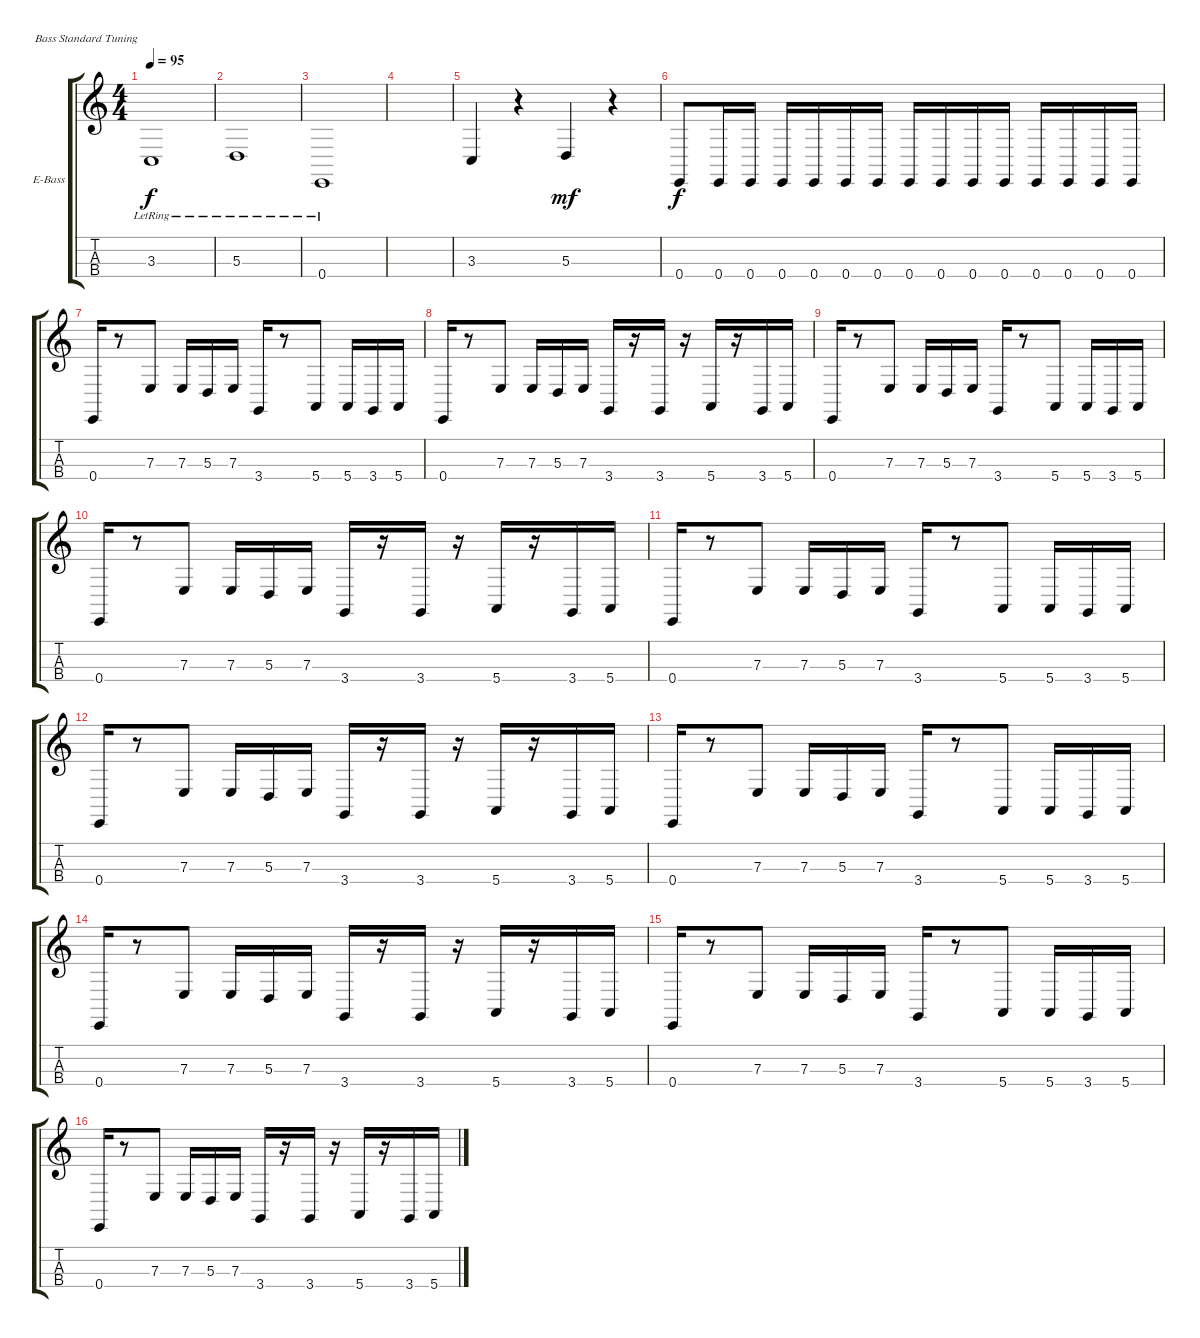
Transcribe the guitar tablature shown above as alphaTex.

\bracketExtendMode groupsimilarinstruments
\firstSystemTrackNameOrientation horizontal
\otherSystemsTrackNameOrientation horizontal
\track ("Electric Bass" "E-Bass") {instrument electricbassfinger}
\staff {score tabs}
\tuning (G2 D2 A1 E1)
\ts (4 4)
\tempo 95
\clef g2
\ks c
3.3{lr}.1{dy f} |
5.3{lr}.1 |
0.4{lr}.1 |
|
3.3.4 r.4 5.3.4{dy mf} r.4 |
0.4.8{dy f} 0.4.16 0.4.16 0.4.16 0.4.16 0.4.16 0.4.16 0.4.16 0.4.16 0.4.16 0.4.16 0.4.16 0.4.16 0.4.16 0.4.16 |
0.4.16 r.8 7.3.8 7.3.16 5.3.16 7.3.16 3.4.16 r.8 5.4.8 5.4.16 3.4.16 5.4.16 |
0.4.16 r.8 7.3.8 7.3.16 5.3.16 7.3.16 3.4.16 r.16 3.4.16 r.16 5.4.16 r.16 3.4.16 5.4.16 |
0.4.16 r.8 7.3.8 7.3.16 5.3.16 7.3.16 3.4.16 r.8 5.4.8 5.4.16 3.4.16 5.4.16 |
0.4.16 r.8 7.3.8 7.3.16 5.3.16 7.3.16 3.4.16 r.16 3.4.16 r.16 5.4.16 r.16 3.4.16 5.4.16 |
0.4.16 r.8 7.3.8 7.3.16 5.3.16 7.3.16 3.4.16 r.8 5.4.8 5.4.16 3.4.16 5.4.16 |
0.4.16 r.8 7.3.8 7.3.16 5.3.16 7.3.16 3.4.16 r.16 3.4.16 r.16 5.4.16 r.16 3.4.16 5.4.16 |
0.4.16 r.8 7.3.8 7.3.16 5.3.16 7.3.16 3.4.16 r.8 5.4.8 5.4.16 3.4.16 5.4.16 |
0.4.16 r.8 7.3.8 7.3.16 5.3.16 7.3.16 3.4.16 r.16 3.4.16 r.16 5.4.16 r.16 3.4.16 5.4.16 |
0.4.16 r.8 7.3.8 7.3.16 5.3.16 7.3.16 3.4.16 r.8 5.4.8 5.4.16 3.4.16 5.4.16 |
0.4.16 r.8 7.3.8 7.3.16 5.3.16 7.3.16 3.4.16 r.16 3.4.16 r.16 5.4.16 r.16 3.4.16 5.4.16
